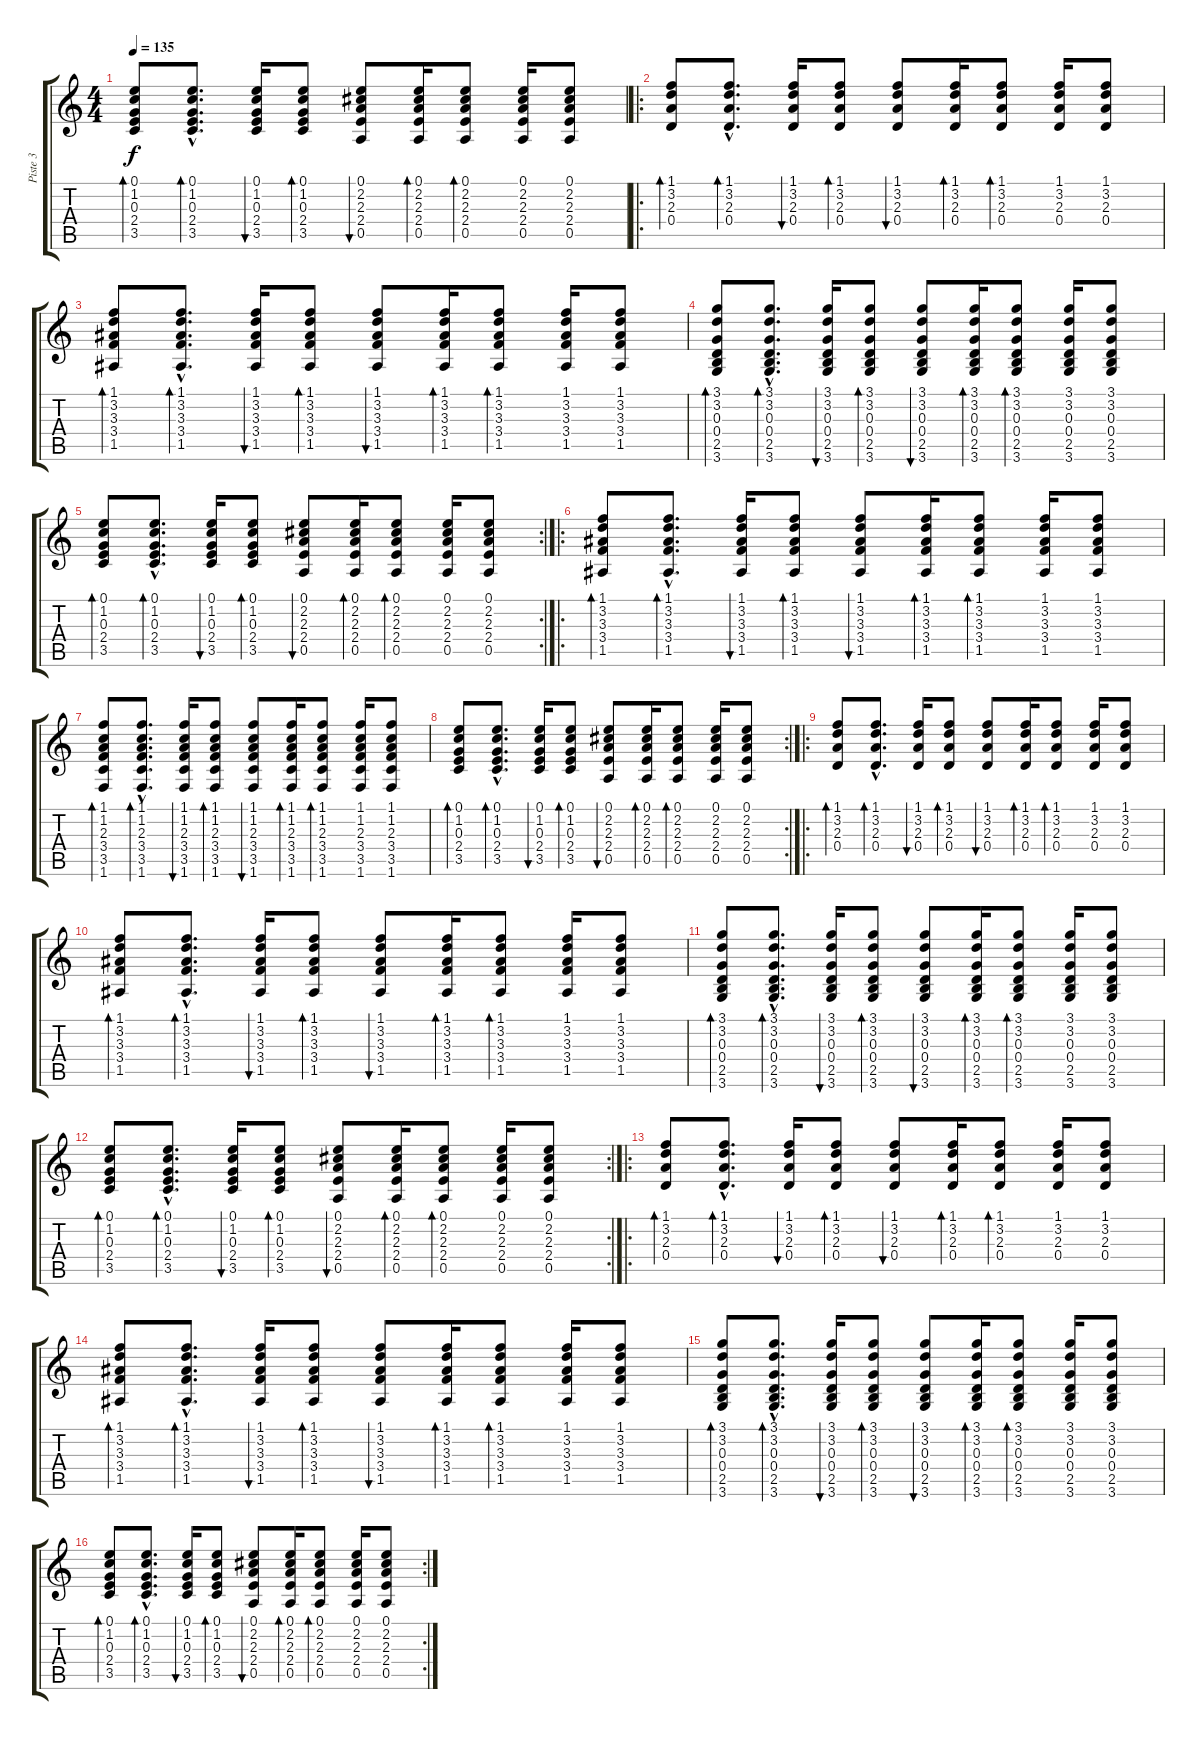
\track ("Piste 3" "Piste 3") {instrument acousticguitarsteel}
\staff {score tabs}
\tuning (E4 B3 G3 D3 A2 E2) {hide}
\ts (4 4)
\tempo 135
\clef g2
\ks c
(0.1 1.2 0.3 2.4 3.5).8{bd 60 dy f} (0.1{hac} 1.2{hac} 0.3{hac} 2.4{hac} 3.5{hac}).8{d bd 60} (0.1 1.2 0.3 2.4 3.5).16{bu 60} (0.1 1.2 0.3 2.4 3.5).8{bd 60} (0.1 2.2 2.3 2.4 0.5).8{bu 60} (0.1 2.2 2.3 2.4 0.5).16{bd 60} (0.1 2.2 2.3 2.4 0.5).8{bd 60} (0.1 2.2 2.3 2.4 0.5).16 (0.1 2.2 2.3 2.4 0.5).8 |
\ro
(1.1 3.2 2.3 0.4).8{bd 60} (1.1{hac} 3.2{hac} 2.3{hac} 0.4{hac}).8{d bd 60} (1.1 3.2 2.3 0.4).16{bu 60} (1.1 3.2 2.3 0.4).8{bd 60} (1.1 3.2 2.3 0.4).8{bu 60} (1.1 3.2 2.3 0.4).16{bd 60} (1.1 3.2 2.3 0.4).8{bd 60} (1.1 3.2 2.3 0.4).16 (1.1 3.2 2.3 0.4).8 |
(1.1 3.2 3.3 3.4 1.5).8{bd 60} (1.1{hac} 3.2{hac} 3.3{hac} 3.4{hac} 1.5{hac}).8{d bd 60} (1.1 3.2 3.3 3.4 1.5).16{bu 60} (1.1 3.2 3.3 3.4 1.5).8{bd 60} (1.1 3.2 3.3 3.4 1.5).8{bu 60} (1.1 3.2 3.3 3.4 1.5).16{bd 60} (1.1 3.2 3.3 3.4 1.5).8{bd 60} (1.1 3.2 3.3 3.4 1.5).16 (1.1 3.2 3.3 3.4 1.5).8 |
(3.1 3.2 0.3 0.4 2.5 3.6).8{bd 60} (3.1{hac} 3.2{hac} 0.3{hac} 0.4{hac} 2.5{hac} 3.6{hac}).8{d bd 60} (3.1 3.2 0.3 0.4 2.5 3.6).16{bu 60} (3.1 3.2 0.3 0.4 2.5 3.6).8{bd 60} (3.1 3.2 0.3 0.4 2.5 3.6).8{bu 60} (3.1 3.2 0.3 0.4 2.5 3.6).16{bd 60} (3.1 3.2 0.3 0.4 2.5 3.6).8{bd 60} (3.1 3.2 0.3 0.4 2.5 3.6).16 (3.1 3.2 0.3 0.4 2.5 3.6).8 |
\rc 2
(0.1 1.2 0.3 2.4 3.5).8{bd 60} (0.1{hac} 1.2{hac} 0.3{hac} 2.4{hac} 3.5{hac}).8{d bd 60} (0.1 1.2 0.3 2.4 3.5).16{bu 60} (0.1 1.2 0.3 2.4 3.5).8{bd 60} (0.1 2.2 2.3 2.4 0.5).8{bu 60} (0.1 2.2 2.3 2.4 0.5).16{bd 60} (0.1 2.2 2.3 2.4 0.5).8{bd 60} (0.1 2.2 2.3 2.4 0.5).16 (0.1 2.2 2.3 2.4 0.5).8 |
\ro
(1.1 3.2 3.3 3.4 1.5).8{bd 60} (1.1{hac} 3.2{hac} 3.3{hac} 3.4{hac} 1.5{hac}).8{d bd 60} (1.1 3.2 3.3 3.4 1.5).16{bu 60} (1.1 3.2 3.3 3.4 1.5).8{bd 60} (1.1 3.2 3.3 3.4 1.5).8{bu 60} (1.1 3.2 3.3 3.4 1.5).16{bd 60} (1.1 3.2 3.3 3.4 1.5).8{bd 60} (1.1 3.2 3.3 3.4 1.5).16 (1.1 3.2 3.3 3.4 1.5).8 |
(1.1 1.2 2.3 3.4 3.5 1.6).8{bd 60} (1.1{hac} 1.2{hac} 2.3{hac} 3.4{hac} 3.5{hac} 1.6{hac}).8{d bd 60} (1.1 1.2 2.3 3.4 3.5 1.6).16{bu 60} (1.1 1.2 2.3 3.4 3.5 1.6).8{bd 60} (1.1 1.2 2.3 3.4 3.5 1.6).8{bu 60} (1.1 1.2 2.3 3.4 3.5 1.6).16{bd 60} (1.1 1.2 2.3 3.4 3.5 1.6).8{bd 60} (1.1 1.2 2.3 3.4 3.5 1.6).16 (1.1 1.2 2.3 3.4 3.5 1.6).8 |
\rc 2
(0.1 1.2 0.3 2.4 3.5).8{bd 60} (0.1{hac} 1.2{hac} 0.3{hac} 2.4{hac} 3.5{hac}).8{d bd 60} (0.1 1.2 0.3 2.4 3.5).16{bu 60} (0.1 1.2 0.3 2.4 3.5).8{bd 60} (0.1 2.2 2.3 2.4 0.5).8{bu 60} (0.1 2.2 2.3 2.4 0.5).16{bd 60} (0.1 2.2 2.3 2.4 0.5).8{bd 60} (0.1 2.2 2.3 2.4 0.5).16 (0.1 2.2 2.3 2.4 0.5).8 |
\ro
(1.1 3.2 2.3 0.4).8{bd 60} (1.1{hac} 3.2{hac} 2.3{hac} 0.4{hac}).8{d bd 60} (1.1 3.2 2.3 0.4).16{bu 60} (1.1 3.2 2.3 0.4).8{bd 60} (1.1 3.2 2.3 0.4).8{bu 60} (1.1 3.2 2.3 0.4).16{bd 60} (1.1 3.2 2.3 0.4).8{bd 60} (1.1 3.2 2.3 0.4).16 (1.1 3.2 2.3 0.4).8 |
(1.1 3.2 3.3 3.4 1.5).8{bd 60} (1.1{hac} 3.2{hac} 3.3{hac} 3.4{hac} 1.5{hac}).8{d bd 60} (1.1 3.2 3.3 3.4 1.5).16{bu 60} (1.1 3.2 3.3 3.4 1.5).8{bd 60} (1.1 3.2 3.3 3.4 1.5).8{bu 60} (1.1 3.2 3.3 3.4 1.5).16{bd 60} (1.1 3.2 3.3 3.4 1.5).8{bd 60} (1.1 3.2 3.3 3.4 1.5).16 (1.1 3.2 3.3 3.4 1.5).8 |
(3.1 3.2 0.3 0.4 2.5 3.6).8{bd 60} (3.1{hac} 3.2{hac} 0.3{hac} 0.4{hac} 2.5{hac} 3.6{hac}).8{d bd 60} (3.1 3.2 0.3 0.4 2.5 3.6).16{bu 60} (3.1 3.2 0.3 0.4 2.5 3.6).8{bd 60} (3.1 3.2 0.3 0.4 2.5 3.6).8{bu 60} (3.1 3.2 0.3 0.4 2.5 3.6).16{bd 60} (3.1 3.2 0.3 0.4 2.5 3.6).8{bd 60} (3.1 3.2 0.3 0.4 2.5 3.6).16 (3.1 3.2 0.3 0.4 2.5 3.6).8 |
\rc 2
(0.1 1.2 0.3 2.4 3.5).8{bd 60} (0.1{hac} 1.2{hac} 0.3{hac} 2.4{hac} 3.5{hac}).8{d bd 60} (0.1 1.2 0.3 2.4 3.5).16{bu 60} (0.1 1.2 0.3 2.4 3.5).8{bd 60} (0.1 2.2 2.3 2.4 0.5).8{bu 60} (0.1 2.2 2.3 2.4 0.5).16{bd 60} (0.1 2.2 2.3 2.4 0.5).8{bd 60} (0.1 2.2 2.3 2.4 0.5).16 (0.1 2.2 2.3 2.4 0.5).8 |
\ro
(1.1 3.2 2.3 0.4).8{bd 60} (1.1{hac} 3.2{hac} 2.3{hac} 0.4{hac}).8{d bd 60} (1.1 3.2 2.3 0.4).16{bu 60} (1.1 3.2 2.3 0.4).8{bd 60} (1.1 3.2 2.3 0.4).8{bu 60} (1.1 3.2 2.3 0.4).16{bd 60} (1.1 3.2 2.3 0.4).8{bd 60} (1.1 3.2 2.3 0.4).16 (1.1 3.2 2.3 0.4).8 |
(1.1 3.2 3.3 3.4 1.5).8{bd 60} (1.1{hac} 3.2{hac} 3.3{hac} 3.4{hac} 1.5{hac}).8{d bd 60} (1.1 3.2 3.3 3.4 1.5).16{bu 60} (1.1 3.2 3.3 3.4 1.5).8{bd 60} (1.1 3.2 3.3 3.4 1.5).8{bu 60} (1.1 3.2 3.3 3.4 1.5).16{bd 60} (1.1 3.2 3.3 3.4 1.5).8{bd 60} (1.1 3.2 3.3 3.4 1.5).16 (1.1 3.2 3.3 3.4 1.5).8 |
(3.1 3.2 0.3 0.4 2.5 3.6).8{bd 60} (3.1{hac} 3.2{hac} 0.3{hac} 0.4{hac} 2.5{hac} 3.6{hac}).8{d bd 60} (3.1 3.2 0.3 0.4 2.5 3.6).16{bu 60} (3.1 3.2 0.3 0.4 2.5 3.6).8{bd 60} (3.1 3.2 0.3 0.4 2.5 3.6).8{bu 60} (3.1 3.2 0.3 0.4 2.5 3.6).16{bd 60} (3.1 3.2 0.3 0.4 2.5 3.6).8{bd 60} (3.1 3.2 0.3 0.4 2.5 3.6).16 (3.1 3.2 0.3 0.4 2.5 3.6).8 |
\rc 2
(0.1 1.2 0.3 2.4 3.5).8{bd 60} (0.1{hac} 1.2{hac} 0.3{hac} 2.4{hac} 3.5{hac}).8{d bd 60} (0.1 1.2 0.3 2.4 3.5).16{bu 60} (0.1 1.2 0.3 2.4 3.5).8{bd 60} (0.1 2.2 2.3 2.4 0.5).8{bu 60} (0.1 2.2 2.3 2.4 0.5).16{bd 60} (0.1 2.2 2.3 2.4 0.5).8{bd 60} (0.1 2.2 2.3 2.4 0.5).16 (0.1 2.2 2.3 2.4 0.5).8
